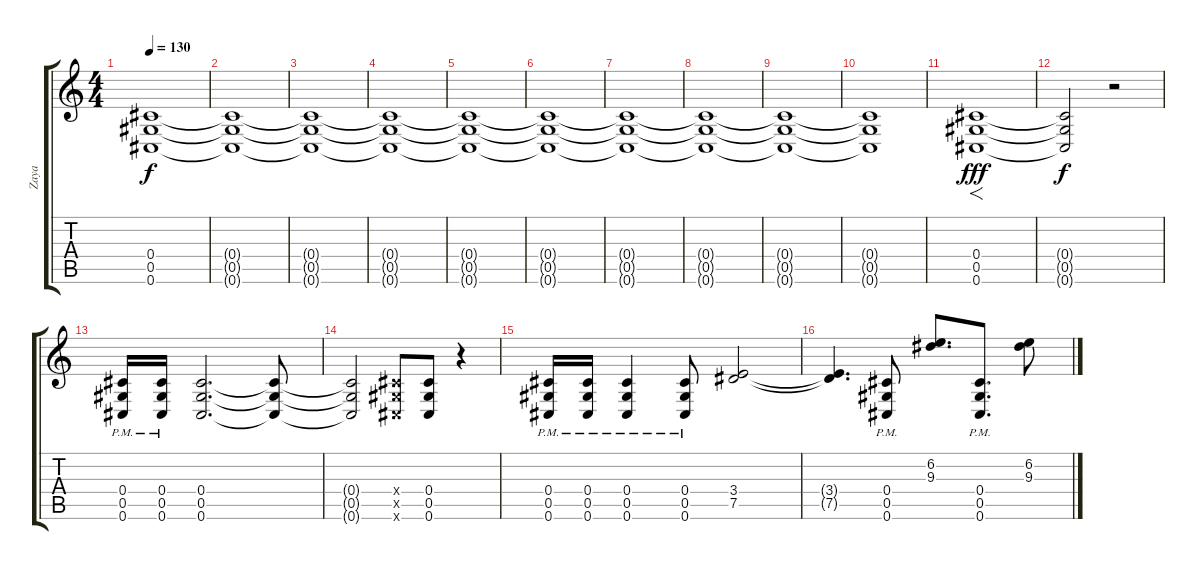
\track ("Zaya" "Zaya") {instrument overdrivenguitar}
\staff {score tabs}
\tuning (Eb4 Bb3 Gb3 Db3 Ab2 Db2) {hide}
\ts (4 4)
\tempo 130
\clef g2
\ks c
(0.4{t} 0.5{t} 0.6{t}).1{dy f} |
(0.4{t} 0.5{t} 0.6{t}).1 |
(0.4{t} 0.5{t} 0.6{t}).1 |
(0.4{t} 0.5{t} 0.6{t}).1 |
(0.4{t} 0.5{t} 0.6{t}).1 |
(0.4{t} 0.5{t} 0.6{t}).1 |
(0.4{t} 0.5{t} 0.6{t}).1 |
(0.4{t} 0.5{t} 0.6{t}).1 |
(0.4{t} 0.5{t} 0.6{t}).1 |
(0.4{t} 0.5{t} 0.6{t}).1 |
(0.4 0.5 0.6).1{f dy fff} |
(0.4{t} 0.5{t} 0.6{t}).2{dy f} r.2 |
(0.4{pm} 0.5{pm} 0.6{pm}).16 (0.4{pm} 0.5{pm} 0.6{pm}).16 (0.4 0.5 0.6).2{d} (0.4{t} 0.5{t} 0.6{t}).8 |
(0.4{t} 0.5{t} 0.6{t}).2 (0.4{x} 0.5{x} 0.6{x}).8 (0.4 0.5 0.6).8 r.4 |
(0.4{pm} 0.5{pm} 0.6{pm}).16 (0.4{pm} 0.5{pm} 0.6{pm}).16 (0.4{pm} 0.5{pm} 0.6{pm}).4 (0.4{pm} 0.5{pm} 0.6{pm}).8 (3.4 7.5).2 |
(3.4{t} 7.5{t}).4{d} (0.4{pm} 0.5{pm} 0.6{pm}).8 (6.2 9.3).8{d} (0.4{pm} 0.5{pm} 0.6{pm}).8{d} (6.2 9.3).8
